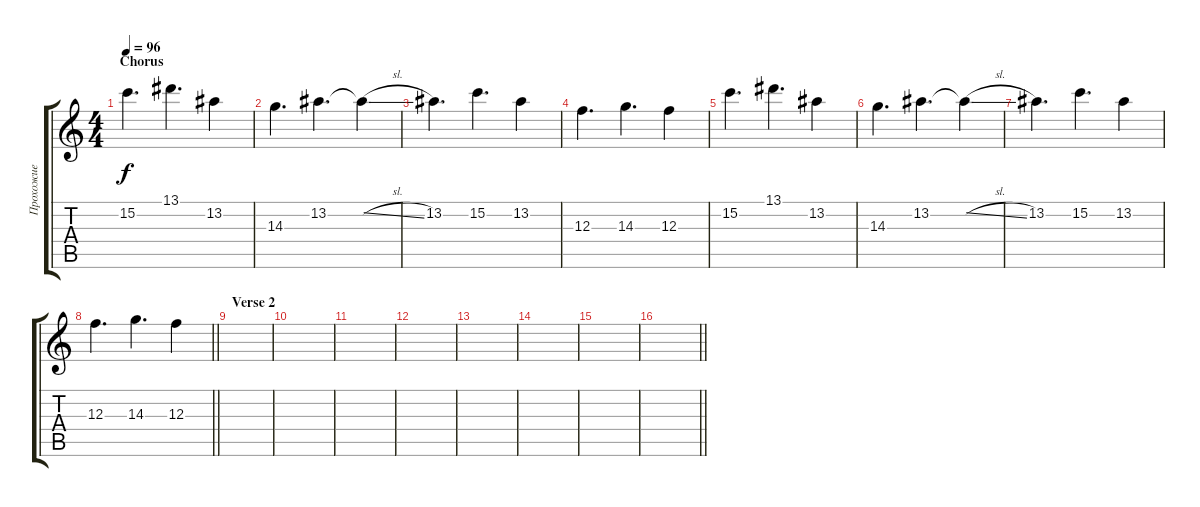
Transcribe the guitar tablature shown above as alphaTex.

\track ("Прохожие" "Прохожие") {instrument distortionguitar}
\staff {score tabs}
\tuning (D4 A3 F3 C3 G2 C2) {hide}
\ts (4 4)
\section ("" "Chorus")
\tempo 96
\clef g2
\ks c
15.2.4{d dy f} 13.1.4{d} 13.2.4 |
14.3.4{d} 13.2.4{d} 13.2{sl t}.4 |
13.2.4{d} 15.2.4{d} 13.2.4 |
12.3.4{d} 14.3.4{d} 12.3.4 |
15.2.4{d} 13.1.4{d} 13.2.4 |
14.3.4{d} 13.2.4{d} 13.2{sl t}.4 |
13.2.4{d} 15.2.4{d} 13.2.4 |
\barLineRight lightlight
12.3.4{d} 14.3.4{d} 12.3.4 |
\section ("" "Verse 2")
|
|
|
|
|
|
|
\barLineRight lightlight
